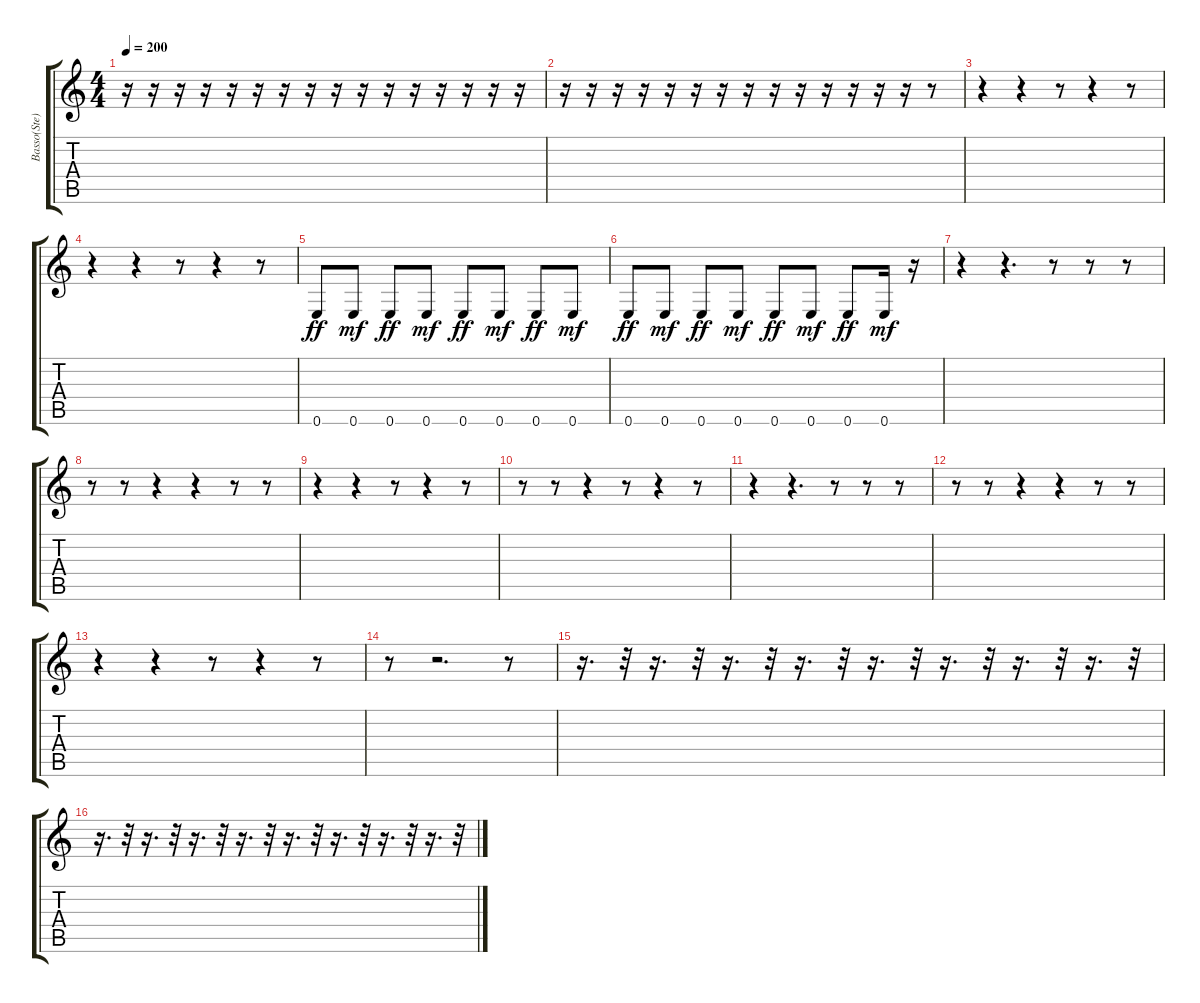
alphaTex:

\track ("Basso(Ste)" "Basso(Ste)") {instrument electricbassfinger}
\staff {score tabs}
\tuning (E4 B3 G3 D3 A2 E2) {hide}
\ts (4 4)
\tempo 200
\clef g2
\ks c
r.16{dy ff} r.16 r.16 r.16 r.16 r.16 r.16 r.16 r.16 r.16 r.16 r.16 r.16 r.16 r.16 r.16 |
r.16 r.16 r.16 r.16 r.16 r.16 r.16 r.16 r.16 r.16 r.16 r.16 r.16 r.16 r.8 |
r.4 r.4 r.8 r.4 r.8 |
r.4 r.4 r.8 r.4 r.8 |
0.6.8 0.6.8{dy mf} 0.6.8{dy ff} 0.6.8{dy mf} 0.6.8{dy ff} 0.6.8{dy mf} 0.6.8{dy ff} 0.6.8{dy mf} |
0.6.8{dy ff} 0.6.8{dy mf} 0.6.8{dy ff} 0.6.8{dy mf} 0.6.8{dy ff} 0.6.8{dy mf} 0.6.8{dy ff} 0.6.16{dy mf} r.16 |
r.4 r.4{d} r.8 r.8 r.8 |
r.8 r.8 r.4 r.4 r.8 r.8 |
r.4 r.4 r.8 r.4 r.8 |
r.8 r.8 r.4 r.8 r.4 r.8 |
r.4 r.4{d} r.8 r.8 r.8 |
r.8 r.8 r.4 r.4 r.8 r.8 |
r.4 r.4 r.8 r.4 r.8 |
r.8 r.2{d} r.8 |
r.16{d} r.32 r.16{d} r.32 r.16{d} r.32 r.16{d} r.32 r.16{d} r.32 r.16{d} r.32 r.16{d} r.32 r.16{d} r.32 |
r.16{d} r.32 r.16{d} r.32 r.16{d} r.32 r.16{d} r.32 r.16{d} r.32 r.16{d} r.32 r.16{d} r.32 r.16{d} r.32
